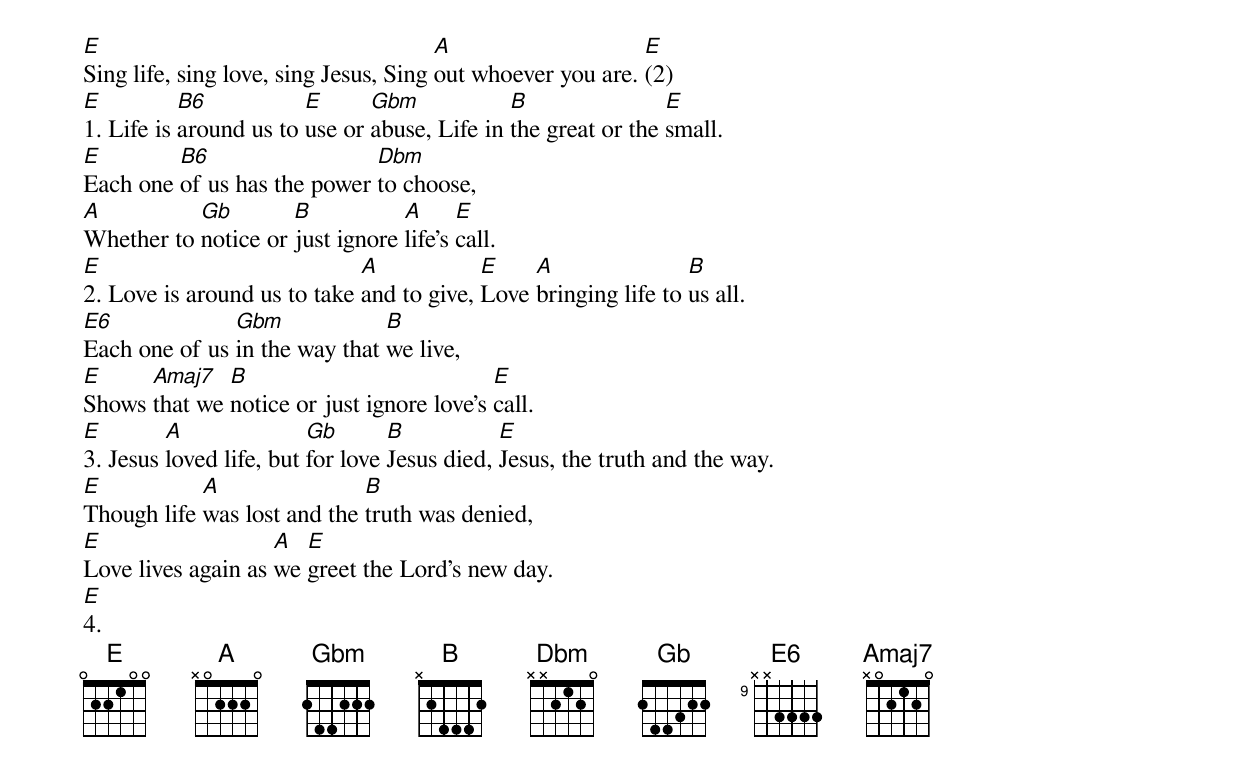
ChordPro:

[E]Sing life, sing love, sing Jesus, Sing [A]out whoever you are. [E](2)
[E]1. Life is [B6]around us to [E]use or [Gbm]abuse, Life in [B]the great or the [E]small.
[E]Each one [B6]of us has the power [Dbm]to choose,
[A]Whether to [Gb]notice or [B]just ignore [A]life’s [E]call.
[E]2. Love is around us to take [A]and to give, [E]Love [A]bringing life to [B]us all.
[E6]Each one of us [Gbm]in the way that [B]we live,
[E]Shows [Amaj7]that we [B]notice or just ignore love’s [E]call.
[E]3. Jesus [A]loved life, but [Gb]for love [B]Jesus died, [E]Jesus, the truth and the way.
[E]Though life [A]was lost and the [B]truth was denied,
[E]Love lives again as [A]we [E]greet the Lord’s new day.
[E]4.
